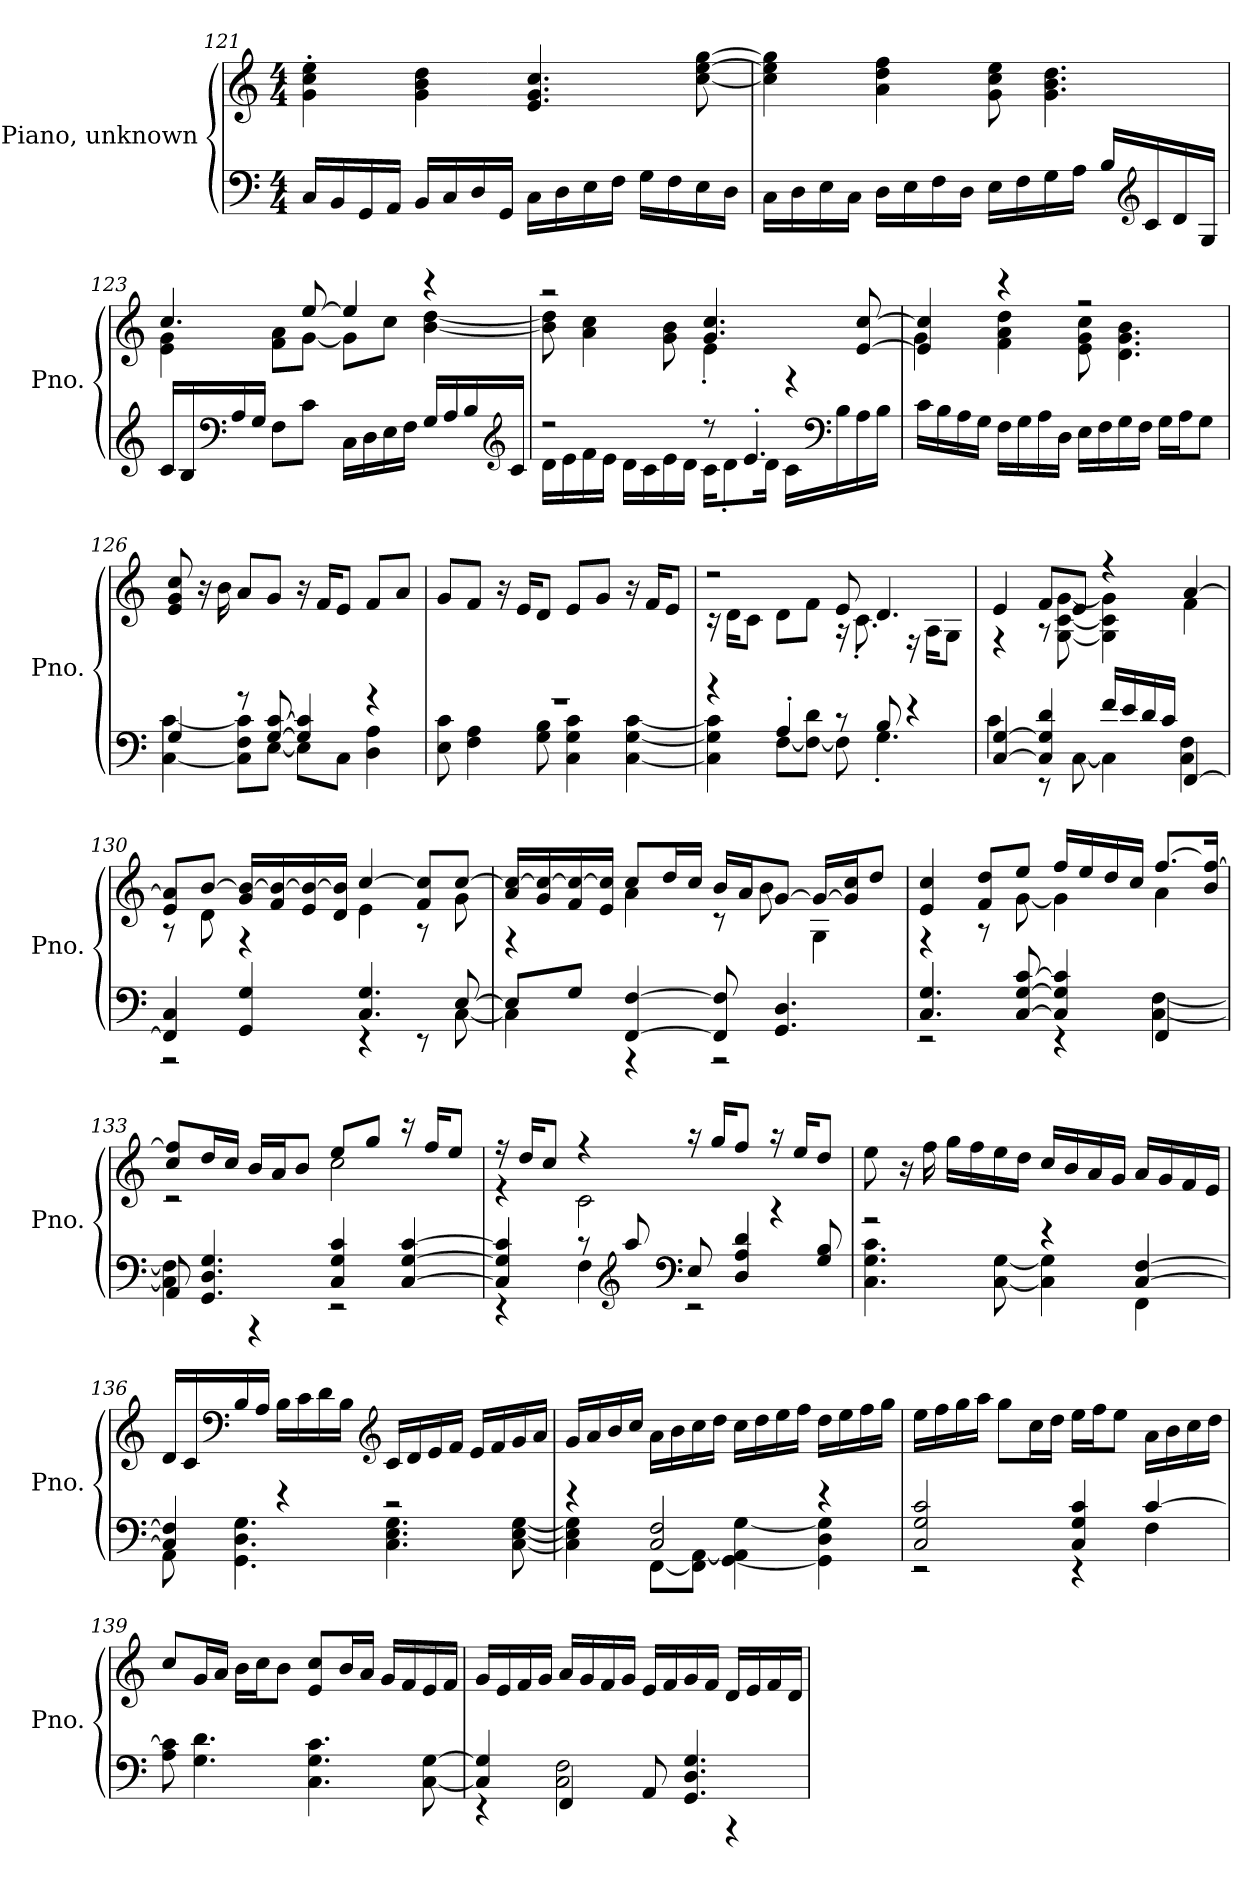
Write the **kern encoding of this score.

**kern	**kern
*part1	*part1
*staff2	*staff1
*I"Piano, unknown	*
*I'Pno.	*
*clefF4	*clefG2
*k[]	*k[]
*M4/4	*M4/4
=121	=121
16C/LL	4g\' 4cc\' 4ee\'
16BB/	.
16GG/	.
16AA/JJ	.
16BB/LL	4g\ 4b\ 4dd\
16C/	.
16D/	.
16GG/JJ	.
16C\LL	4.e/ 4.g/ 4.cc/
16D\	.
16E\	.
16F\JJ	.
16G\LL	.
16F\	.
16E\	[8cc\ [8ee\ [8gg\
16D\JJ	.
!!LO:LB:g=z
=122	=122
16C\LL	4cc\] 4ee\] 4gg\]
16D\	.
16E\	.
16C\JJ	.
16D\LL	4a\ 4dd\ 4ff\
16E\	.
16F\	.
16D\JJ	.
16E\LL	8g\ 8cc\ 8ee\
16F\	.
16G\	4.g\ 4.b\ 4.dd\
16A\JJ	.
16B/LL	.
*clefG2	*
16c/	.
16d/	.
16G/JJ	.
=123	=123
*	*^
16c/LL	4.cc/	4e\ 4g\
16B/	.	.
*clefF4	*	*
16A/	.	.
16G/JJ	.	.
8F\L	.	8f\ 8a\L
8c\J	[8ee/	[8g\J
16C\LL	4ee/]	8g\L]
16D\	.	.
16E\	.	8cc\J
16F\JJ	.	.
16G/LL	4r	[4b\ [4dd\
16A/	.	.
16B/	.	.
*clefG2	*	*
16c/JJ	.	.
!!LO:PB:g=z	!!
=124	=124	=124
*^	*	*
2r	16d\LL	2r	8b\] 8dd\]
.	16e\	.	.
.	16f\	.	4a\ 4cc\
.	16e\JJ	.	.
.	16d\LL	.	.
.	16c\	.	.
.	16e\	.	8g\ 8b\
.	16d\JJ	.	.
8r	16c\KL	4.g/ 4.cc/	4e'\
.	8d'\	.	.
4.e'/	.	.	.
.	16d\Jk	.	.
.	16c\LL	.	4r
*clefF4	*	*	*
.	16B\	.	.
.	16A\	[8e/ [8cc/	.
.	16B\JJ	.	.
*v	*v	*	*
=125	=125	=125
16c\LL	4e/] 4cc/]	4g\
16B\	.	.
16A\	.	.
16G\JJ	.	.
16F\LL	4r	4f\ 4a\ 4dd\
16G\	.	.
16A\	.	.
16D\JJ	.	.
16E\LL	2r	8e\ 8g\ 8cc\
16F\	.	.
16G\	.	4.d\ 4.g\ 4.b\
16F\JJ	.	.
16G\LL	.	.
16A\J	.	.
8G\J	.	.
*	*v	*v
=126	=126
*^	*
4G/	[4C\ [4c\	8e/ 8g/ 8cc/
.	.	16r
.	.	16b\
8r	8C\] 8F\ 8c\]L	8a/L
[8G/ [8c/	[8E\J	8g/J
4G/] 4c/]	8E\L]	16r
.	.	16f/KL
.	8C\J	8e/J
4r	4D\ 4A\	8f/L
.	.	8a/J
!!LO:LB:g=z
=127	=127	=127
1r	8E\ 8c\	8g/L
.	4F\ 4A\	8f/J
.	.	16r
.	.	16e/KL
.	8G\ 8B\	8d/J
.	4C\ 4G\ 4c\	8e/L
.	.	8g/J
.	[4C\ [4G\ [4c\	16r
.	.	16f/KL
.	.	8e/J
=128	=128	=128
*	*	*^
4r	4C\] 4G\] 4c\]	2r	16r
.	.	.	16d\KL
.	.	.	8c\J
4A'/	[8F\L	.	8d\L
.	8F\_ 8d\J	.	8f\J
8r	8F\]	8e/	16r
.	.	.	8.c'\
8B/	4.G'\	4.d/	.
4r	.	.	16r
.	.	.	16A\KL
.	.	.	8G\J
=129	=129	=129	=129
[4C/ [4G/	4c\	4e/	4r
4C/] 4G/] 4d/	8r	8f/L	8r
.	[8C\	8e/J	[8G\ [8c\ [8g\
16f/LL	4C\]	4r	4G\] 4c\] 4g\]
16e/	.	.	.
16d/	.	.	.
16c/JJ	.	.	.
[4FF/	4C\ 4F\	[4a/	4f\
!!LO:LB:g=z	!!
=130	=130	=130	=130
4FF/] 4C/	2r	8e/ 8a/]L	8r
.	.	[8b/J	8d\
4GG/ 4G/	.	16g/ 16b/_LL	4r
.	.	16f/ 16b/_	.
.	.	16e/ 16b/_	.
.	.	16d/ 16b/]JJ	.
4.C/ 4.G/	4r	[4cc/	4e\
.	8r	8f/ 8cc/]L	8r
[8E/	[8C\	[8cc/J	8g\
=131	=131	=131	=131
8E/L]	4C\]	16a/ 16cc/_LL	4r
.	.	16g/ 16cc/_	.
8G/J	.	16f/ 16cc/_	.
.	.	16e/ 16cc/]JJ	.
[4FF/ [4F/	4r	8cc/L	4a\
.	.	16dd/L	.
.	.	16cc/JJ	.
8FF/] 8F/]	2r	16b/LL	8r
.	.	16a/J	.
4.GG/ 4.D/	.	[8g/J	8b\
.	.	16g/LL_	4G\
.	.	16g/] 16cc/J	.
.	.	8dd/J	.
=132	=132	=132	=132
4.C/ 4.G/	2r	4e/ 4cc/	4r
.	.	8f/ 8dd/L	8r
[8C/ [8G/ [8c/	.	8ee/J	[8g\
4C/] 4G/] 4c/]	4r	16ff/LL	4g\]
.	.	16ee/	.
.	.	16dd/	.
.	.	16cc/JJ	.
4FF/	[4C\ [4F\	[8.ff/L	4a\
.	.	16b/ 16ff/_Jk	.
!!LO:LB:g=z	!!
=133	=133	=133	=133
8AA/	4C\] 4F\]	8cc/ 8ff/]L	2r
4.GG/ 4.D/ 4.G/	.	16dd/L	.
.	.	16cc/JJ	.
.	4r	16b/LL	.
.	.	16a/J	.
.	.	8b/J	.
4C/ 4G/ 4c/	2r	8ee/L	2cc\
.	.	8gg/J	.
[4C/ [4G/ [4c/	.	16r	.
.	.	16ff/KL	.
.	.	8ee/J	.
=134	=134	=134	=134
4C/] 4G/] 4c/]	4r	16r	4r
.	.	16dd/KL	.
.	.	8cc/J	.
8r	4F\	4r	2c\
*clefG2	*	*	*
8aa/	.	.	.
*clefF4	*	*	*
8E/	2r	16r	.
.	.	16gg/KL	.
4D/ 4A/ 4d/	.	8ff/J	.
.	.	16r	4r
.	.	16ee/KL	.
8G/ 8B/	.	8dd/J	.
*	*	*v	*v
=135	=135	=135
2r	4.C\ 4.G\ 4.c\	8ee\
.	.	16r
.	.	16ff\
.	.	16gg\LL
.	.	16ff\
.	[8C\ [8G\	16ee\
.	.	16dd\JJ
4r	4C\] 4G\]	16cc/LL
.	.	16b/
.	.	16a/
.	.	16g/JJ
[4C/ [4F/	4FF\	16a/LL
.	.	16g/
.	.	16f/
.	.	16e/JJ
!!LO:LB:g=z
=136	=136	=136
4C/] 4F/]	8AA\	16d/LL
.	.	16c/
*	*	*clefF4
.	4.GG\ 4.D\ 4.G\	16B/
.	.	16A/JJ
4r	.	16B\LL
.	.	16c\
.	.	16d\
.	.	16B\JJ
*	*	*clefG2
2r	4.C\ 4.E\ 4.G\	16c/LL
.	.	16d/
.	.	16e/
.	.	16f/JJ
.	.	16e/LL
.	.	16f/
.	[8C\ [8E\ [8G\	16g/
.	.	16a/JJ
=137	=137	=137
4r	4C\] 4E\] 4G\]	16g/LL
.	.	16a/
.	.	16b/
.	.	16cc/JJ
2C/ 2F/	[8FF\L	16a\LL
.	.	16b\
.	8FF\] [8AA\J	16cc\
.	.	16dd\JJ
.	[4GG\ 4AA\] [4G\	16cc\LL
.	.	16dd\
.	.	16ee\
.	.	16ff\JJ
4r	4GG\] 4D\ 4G\]	16dd\LL
.	.	16ee\
.	.	16ff\
.	.	16gg\JJ
!!LO:LB:g=z
=138	=138	=138
2C/ 2G/ 2c/	2r	16ee\LL
.	.	16ff\
.	.	16gg\
.	.	16aa\JJ
.	.	8gg\L
.	.	16cc\L
.	.	16dd\JJ
4C/ 4G/ 4c/	4r	16ee\LL
.	.	16ff\J
.	.	8ee\J
[4c/	4F\	16a\LL
.	.	16b\
.	.	16cc\
.	.	16dd\JJ
*v	*v	*
=139	=139
8A\ 8c\]	8cc/L
4.G\ 4.d\	16g/L
.	16a/JJ
.	16b\LL
.	16cc\J
.	8b\J
4.C\ 4.G\ 4.c\	8e/ 8cc/L
.	16b/L
.	16a/JJ
.	16g/LL
.	16f/
[8C\ [8G\	16e/
.	16f/JJ
=140	=140
*^	*
4C/] 4G/]	4r	16g/LL
.	.	16e/
.	.	16f/
.	.	16g/JJ
4FF/	2C\ 2F\	16a/LL
.	.	16g/
.	.	16f/
.	.	16g/JJ
8AA/	.	16e/LL
.	.	16f/
4.GG/ 4.D/ 4.G/	.	16g/
.	.	16f/JJ
.	4r	16d/LL
.	.	16e/
.	.	16f/
.	.	16d/JJ
*v	*v	*
=	=
*-	*-
